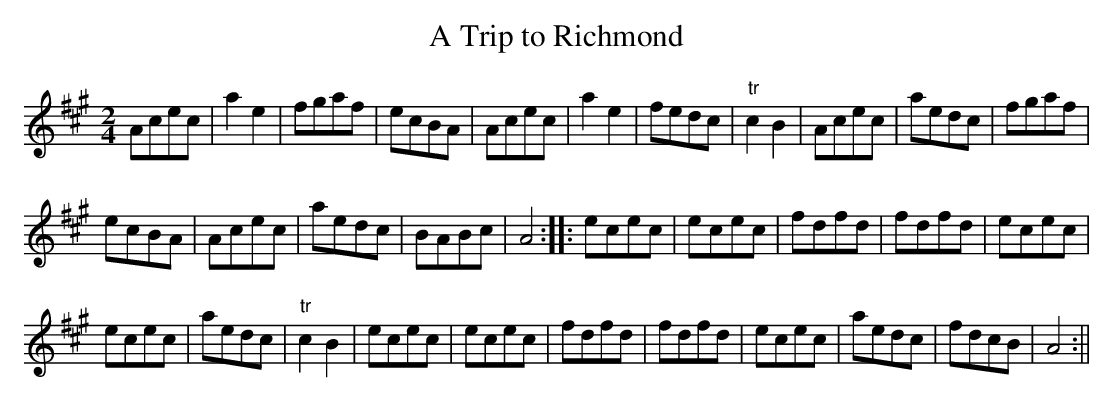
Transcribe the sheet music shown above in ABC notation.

X:1
T:Trip to Richmond, A
M:2/4
L:1/8
K:A
Acec|a2e2|fgaf|ecBA|Acec|a2e2|fedc|"tr"c2B2|Acec|aedc|fgaf|
ecBA|Acec|aedc|BABc|A4::ecec|ecec|fdfd|fdfd|ecec|
ecec|aedc|"tr"c2B2|ecec|ecec|fdfd|fdfd|ecec|aedc|fdcB|A4:||
